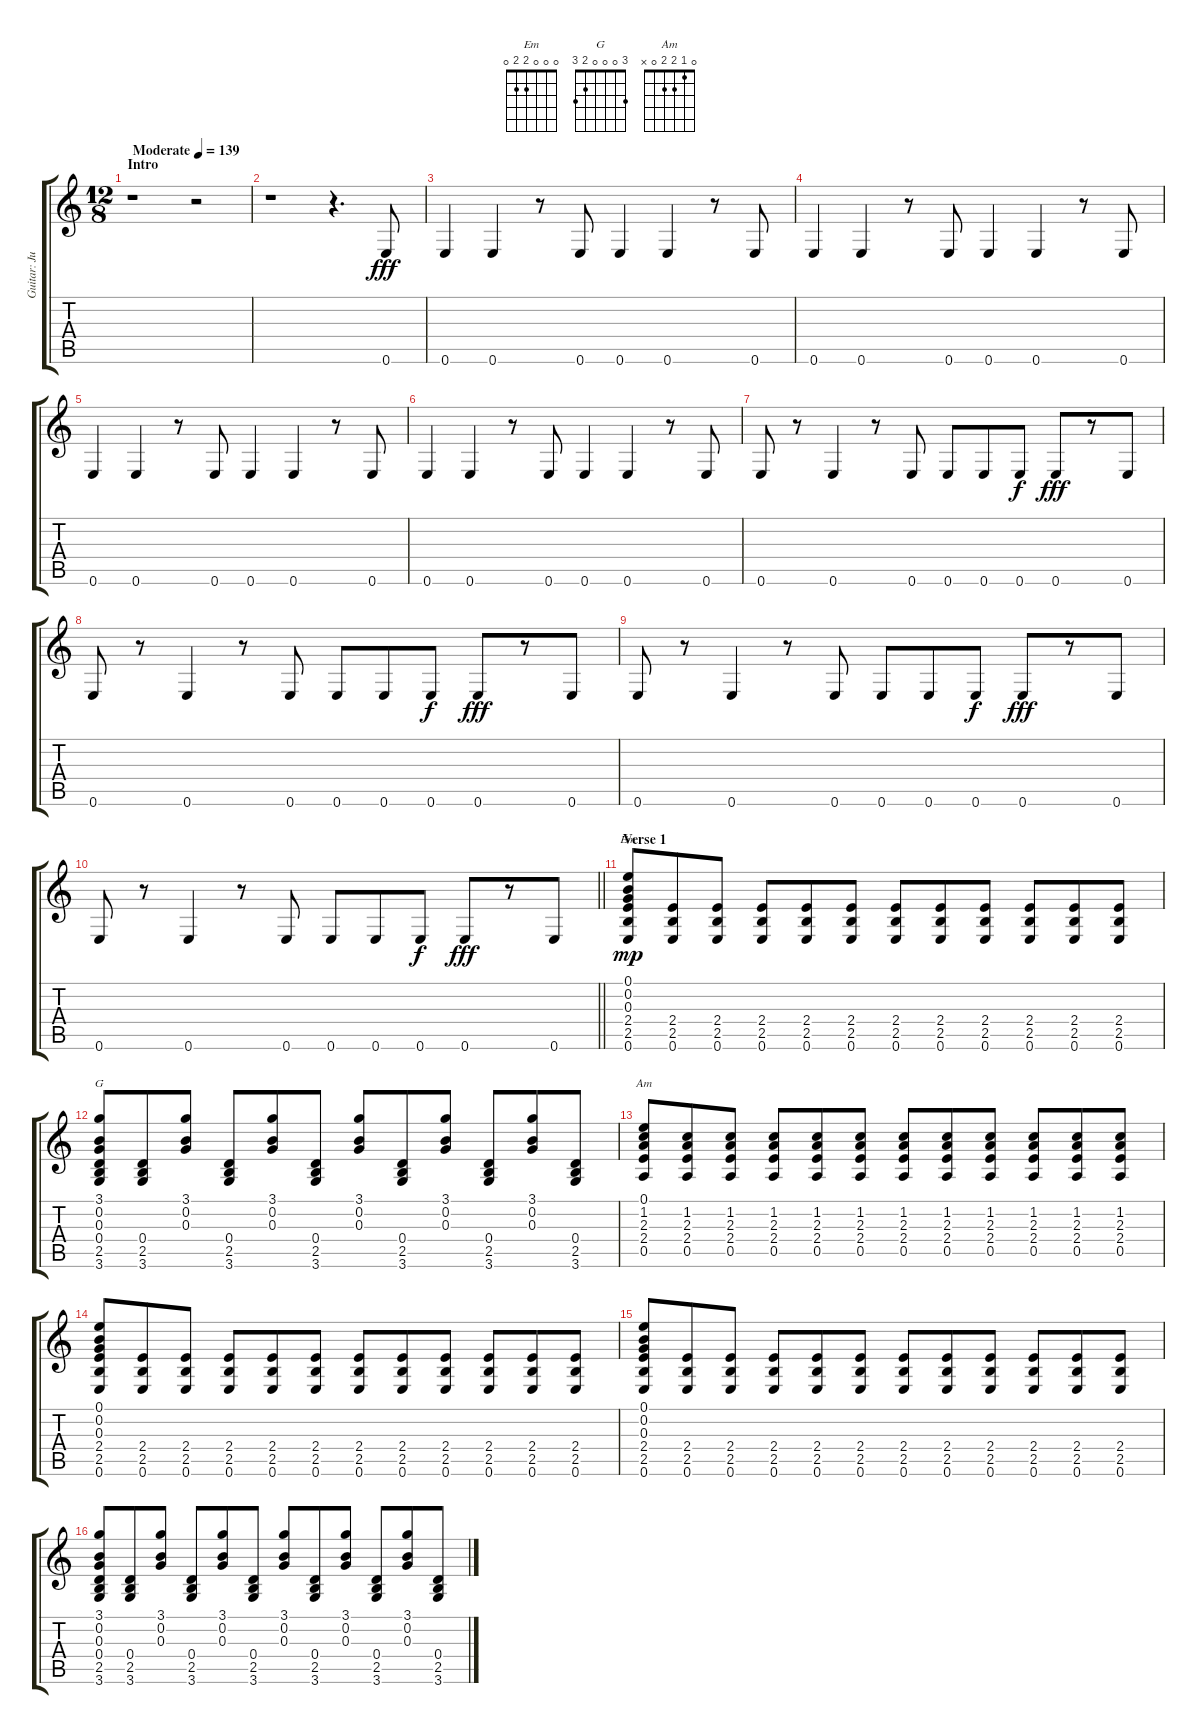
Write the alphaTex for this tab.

\track ("Guitar: Justin Hayward" "Guitar: Ju") {instrument acousticguitarsteel}
\staff {score tabs}
\tuning (E4 B3 G3 D3 A2 E2) {hide}
\chord ("Em" 0 0 0 2 2 0)
\chord ("G" 3 0 0 0 2 3)
\chord ("Am" 0 1 2 2 0 x)
\ts (12 8)
\section ("" "Intro")
\tempo (139 "Moderate")
\clef g2
\ks c
r.1{dy fff instrument acousticguitarsteel} r.2 |
r.1 r.4{d} 0.6.8 |
0.6.4 0.6.4 r.8 0.6.8 0.6.4 0.6.4 r.8 0.6.8 |
0.6.4 0.6.4 r.8 0.6.8 0.6.4 0.6.4 r.8 0.6.8 |
0.6.4 0.6.4 r.8 0.6.8 0.6.4 0.6.4 r.8 0.6.8 |
0.6.4 0.6.4 r.8 0.6.8 0.6.4 0.6.4 r.8 0.6.8 |
0.6.8 r.8 0.6.4 r.8 0.6.8 0.6.8 0.6.8 0.6.8{dy f} 0.6.8{dy fff} r.8 0.6.8 |
0.6.8 r.8 0.6.4 r.8 0.6.8 0.6.8 0.6.8 0.6.8{dy f} 0.6.8{dy fff} r.8 0.6.8 |
0.6.8 r.8 0.6.4 r.8 0.6.8 0.6.8 0.6.8 0.6.8{dy f} 0.6.8{dy fff} r.8 0.6.8 |
\barLineRight lightlight
0.6.8 r.8 0.6.4 r.8 0.6.8 0.6.8 0.6.8 0.6.8{dy f} 0.6.8{dy fff} r.8 0.6.8 |
\section ("" "Verse 1")
(0.1 0.2 0.3 2.4 2.5 0.6).8{ch "Em" dy mp} (2.4 2.5 0.6).8 (2.4 2.5 0.6).8 (2.4 2.5 0.6).8 (2.4 2.5 0.6).8 (2.4 2.5 0.6).8 (2.4 2.5 0.6).8 (2.4 2.5 0.6).8 (2.4 2.5 0.6).8 (2.4 2.5 0.6).8 (2.4 2.5 0.6).8 (2.4 2.5 0.6).8 |
(3.1 0.2 0.3 0.4 2.5 3.6).8{ch "G"} (0.4 2.5 3.6).8 (3.1 0.2 0.3).8 (0.4 2.5 3.6).8 (3.1 0.2 0.3).8 (0.4 2.5 3.6).8 (3.1 0.2 0.3).8 (0.4 2.5 3.6).8 (3.1 0.2 0.3).8 (0.4 2.5 3.6).8 (3.1 0.2 0.3).8 (0.4 2.5 3.6).8 |
(0.1 1.2 2.3 2.4 0.5).8{ch "Am"} (1.2 2.3 2.4 0.5).8 (1.2 2.3 2.4 0.5).8 (1.2 2.3 2.4 0.5).8 (1.2 2.3 2.4 0.5).8 (1.2 2.3 2.4 0.5).8 (1.2 2.3 2.4 0.5).8 (1.2 2.3 2.4 0.5).8 (1.2 2.3 2.4 0.5).8 (1.2 2.3 2.4 0.5).8 (1.2 2.3 2.4 0.5).8 (1.2 2.3 2.4 0.5).8 |
(0.1 0.2 0.3 2.4 2.5 0.6).8 (2.4 2.5 0.6).8 (2.4 2.5 0.6).8 (2.4 2.5 0.6).8 (2.4 2.5 0.6).8 (2.4 2.5 0.6).8 (2.4 2.5 0.6).8 (2.4 2.5 0.6).8 (2.4 2.5 0.6).8 (2.4 2.5 0.6).8 (2.4 2.5 0.6).8 (2.4 2.5 0.6).8 |
(0.1 0.2 0.3 2.4 2.5 0.6).8 (2.4 2.5 0.6).8 (2.4 2.5 0.6).8 (2.4 2.5 0.6).8 (2.4 2.5 0.6).8 (2.4 2.5 0.6).8 (2.4 2.5 0.6).8 (2.4 2.5 0.6).8 (2.4 2.5 0.6).8 (2.4 2.5 0.6).8 (2.4 2.5 0.6).8 (2.4 2.5 0.6).8 |
(3.1 0.2 0.3 0.4 2.5 3.6).8 (0.4 2.5 3.6).8 (3.1 0.2 0.3).8 (0.4 2.5 3.6).8 (3.1 0.2 0.3).8 (0.4 2.5 3.6).8 (3.1 0.2 0.3).8 (0.4 2.5 3.6).8 (3.1 0.2 0.3).8 (0.4 2.5 3.6).8 (3.1 0.2 0.3).8 (0.4 2.5 3.6).8
